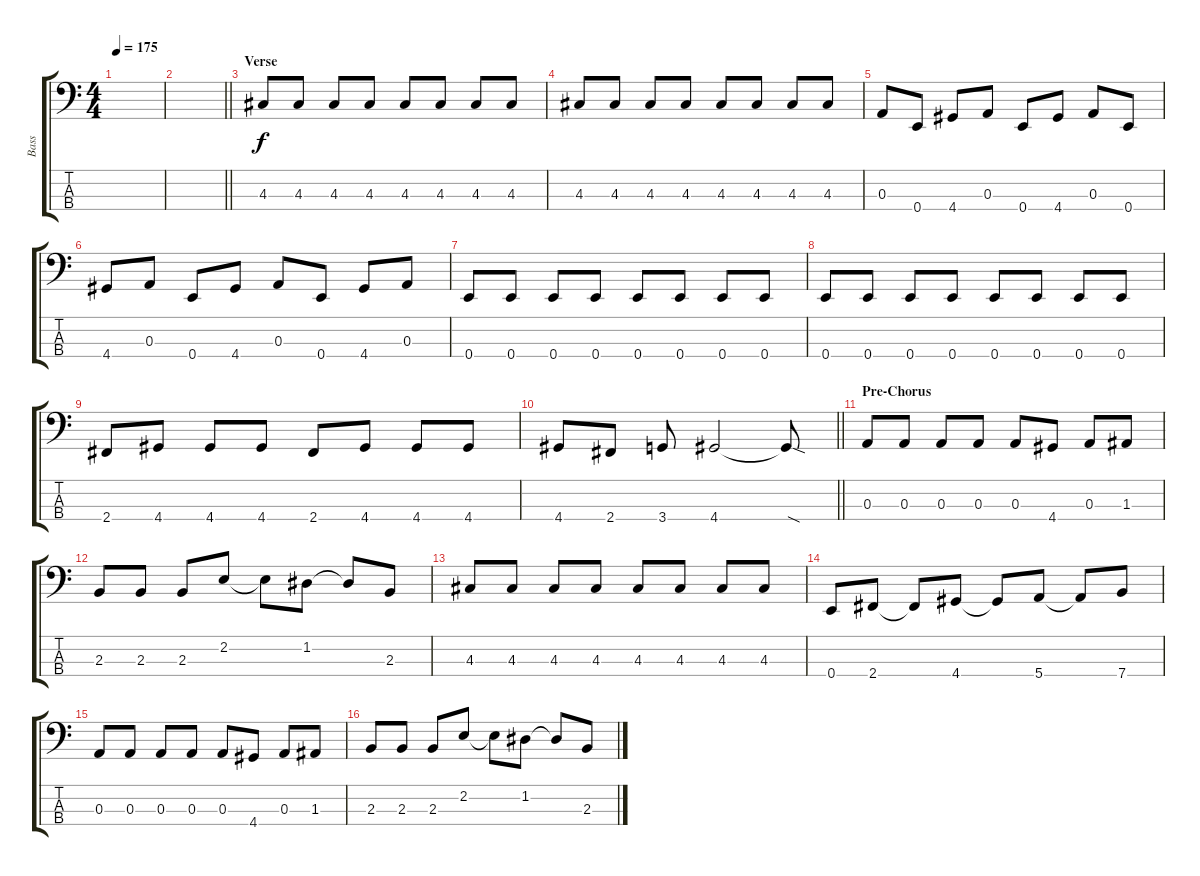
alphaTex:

\track ("Bass" "Bass") {instrument electricbasspick}
\staff {score tabs}
\tuning (G2 D2 A1 E1) {hide}
\ts (4 4)
\tempo 175
\clef f4
\ks c
|
\barLineRight lightlight
|
\section ("" "Verse")
4.3.8 4.3.8 4.3.8 4.3.8 4.3.8 4.3.8 4.3.8 4.3.8 |
4.3.8 4.3.8 4.3.8 4.3.8 4.3.8 4.3.8 4.3.8 4.3.8 |
0.3.8 0.4.8 4.4.8 0.3.8 0.4.8 4.4.8 0.3.8 0.4.8 |
4.4.8 0.3.8 0.4.8 4.4.8 0.3.8 0.4.8 4.4.8 0.3.8 |
0.4.8 0.4.8 0.4.8 0.4.8 0.4.8 0.4.8 0.4.8 0.4.8 |
0.4.8 0.4.8 0.4.8 0.4.8 0.4.8 0.4.8 0.4.8 0.4.8 |
2.4.8 4.4.8 4.4.8 4.4.8 2.4.8 4.4.8 4.4.8 4.4.8 |
\barLineRight lightlight
4.4.8 2.4.8 3.4.8 4.4.2 4.4{sod t}.8 |
\section ("" "Pre-Chorus")
0.3.8 0.3.8 0.3.8 0.3.8 0.3.8 4.4.8 0.3.8 1.3.8 |
2.3.8 2.3.8 2.3.8 2.2.8 2.2{t}.8 1.2.8 1.2{t}.8 2.3.8 |
4.3.8 4.3.8 4.3.8 4.3.8 4.3.8 4.3.8 4.3.8 4.3.8 |
0.4.8 2.4.8 2.4{t}.8 4.4.8 4.4{t}.8 5.4.8 5.4{t}.8 7.4.8 |
0.3.8 0.3.8 0.3.8 0.3.8 0.3.8 4.4.8 0.3.8 1.3.8 |
2.3.8 2.3.8 2.3.8 2.2.8 2.2{t}.8 1.2.8 1.2{t}.8 2.3.8
